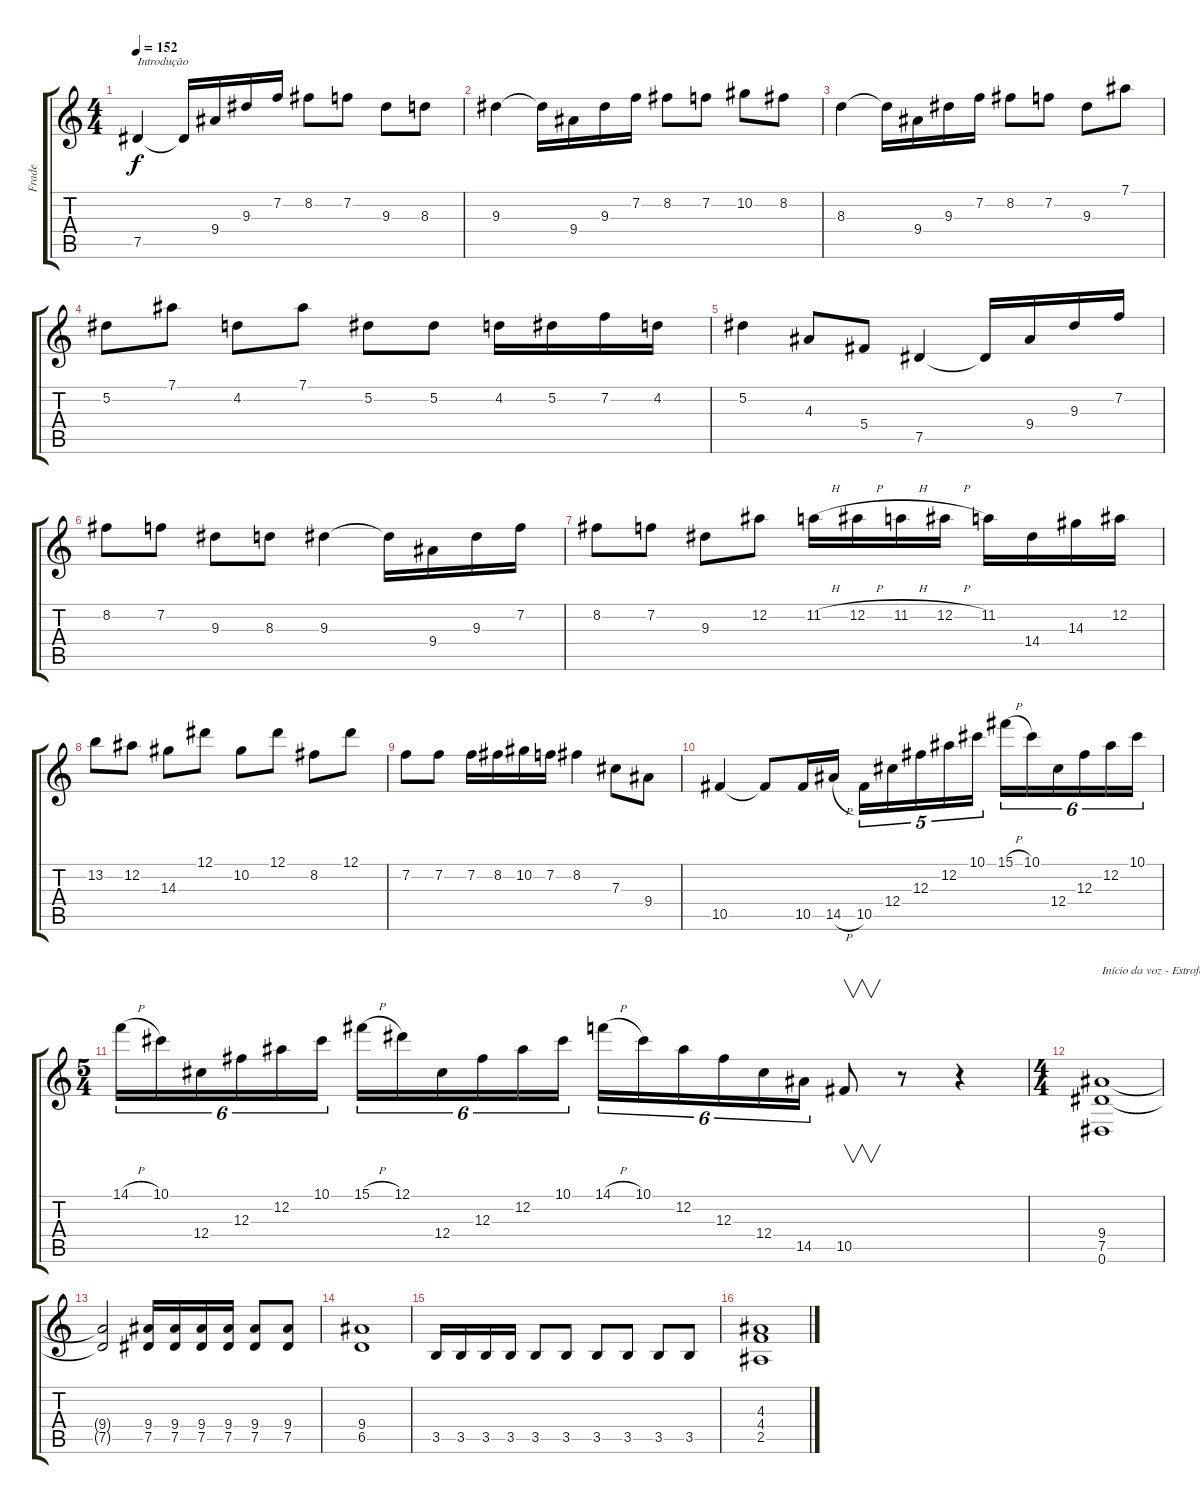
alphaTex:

\track ("Frade" "Frade") {instrument distortionguitar}
\staff {score tabs}
\tuning (Eb4 Bb3 Gb3 Db3 Ab2 Eb2) {hide}
\ts (4 4)
\tempo 152
\clef g2
\ks c
7.5.4{txt "Introdução" dy f instrument distortionguitar} 7.5{t}.16 9.4.16 9.3.16 7.2.16 8.2.8 7.2.8 9.3.8 8.3.8 |
9.3.4 9.3{t}.16 9.4.16 9.3.16 7.2.16 8.2.8 7.2.8 10.2.8 8.2.8 |
8.3.4 8.3{t}.16 9.4.16 9.3.16 7.2.16 8.2.8 7.2.8 9.3.8 7.1.8 |
5.2.8 7.1.8 4.2.8 7.1.8 5.2.8 5.2.8 4.2.16 5.2.16 7.2.16 4.2.16 |
5.2.4 4.3.8 5.4.8 7.5.4 7.5{t}.16 9.4.16 9.3.16 7.2.16 |
8.2.8 7.2.8 9.3.8 8.3.8 9.3.4 9.3{t}.16 9.4.16 9.3.16 7.2.16 |
8.2.8 7.2.8 9.3.8 12.2.8 11.2{h}.16 12.2{h}.16 11.2{h}.16 12.2{h}.16 11.2.16 14.4.16 14.3.16 12.2.16 |
13.2.8 12.2.8 14.3.8 12.1.8 10.2.8 12.1.8 8.2.8 12.1.8 |
7.2.8 7.2.8 7.2.16 8.2.16 10.2.16 7.2.16 8.2.4 7.3.8 9.4.8 |
10.5.4 10.5{t}.8 10.5.16 14.5{h}.16 10.5.16{tu (5 4)} 12.4.16{tu (5 4)} 12.3.16{tu (5 4)} 12.2.16{tu (5 4)} 10.1.16{tu (5 4)} 15.1{h}.16{tu (6 4)} 10.1.16{tu (6 4)} 12.4.16{tu (6 4)} 12.3.16{tu (6 4)} 12.2.16{tu (6 4)} 10.1.16{tu (6 4)} |
\ts (5 4)
14.1{h}.16{tu (6 4)} 10.1.16{tu (6 4)} 12.4.16{tu (6 4)} 12.3.16{tu (6 4)} 12.2.16{tu (6 4)} 10.1.16{tu (6 4)} 15.1{h}.16{tu (6 4)} 12.1.16{tu (6 4)} 12.4.16{tu (6 4)} 12.3.16{tu (6 4)} 12.2.16{tu (6 4)} 10.1.16{tu (6 4)} 14.1{h}.16{tu (6 4)} 10.1.16{tu (6 4)} 12.2.16{tu (6 4)} 12.3.16{tu (6 4)} 12.4.16{tu (6 4)} 14.5.16{tu (6 4)} 10.5.8{v} r.8 r.4 |
\ts (4 4)
(9.4 7.5 0.6).1{txt "Início da voz - Estrofe"} |
(9.4{t} 7.5{t}).2 (9.4 7.5).16 (9.4 7.5).16 (9.4 7.5).16 (9.4 7.5).16 (9.4 7.5).8 (9.4 7.5).8 |
(9.4 6.5).1 |
3.5.16 3.5.16 3.5.16 3.5.16 3.5.8 3.5.8 3.5.8 3.5.8 3.5.8 3.5.8 |
(4.3 4.4 2.5).1
